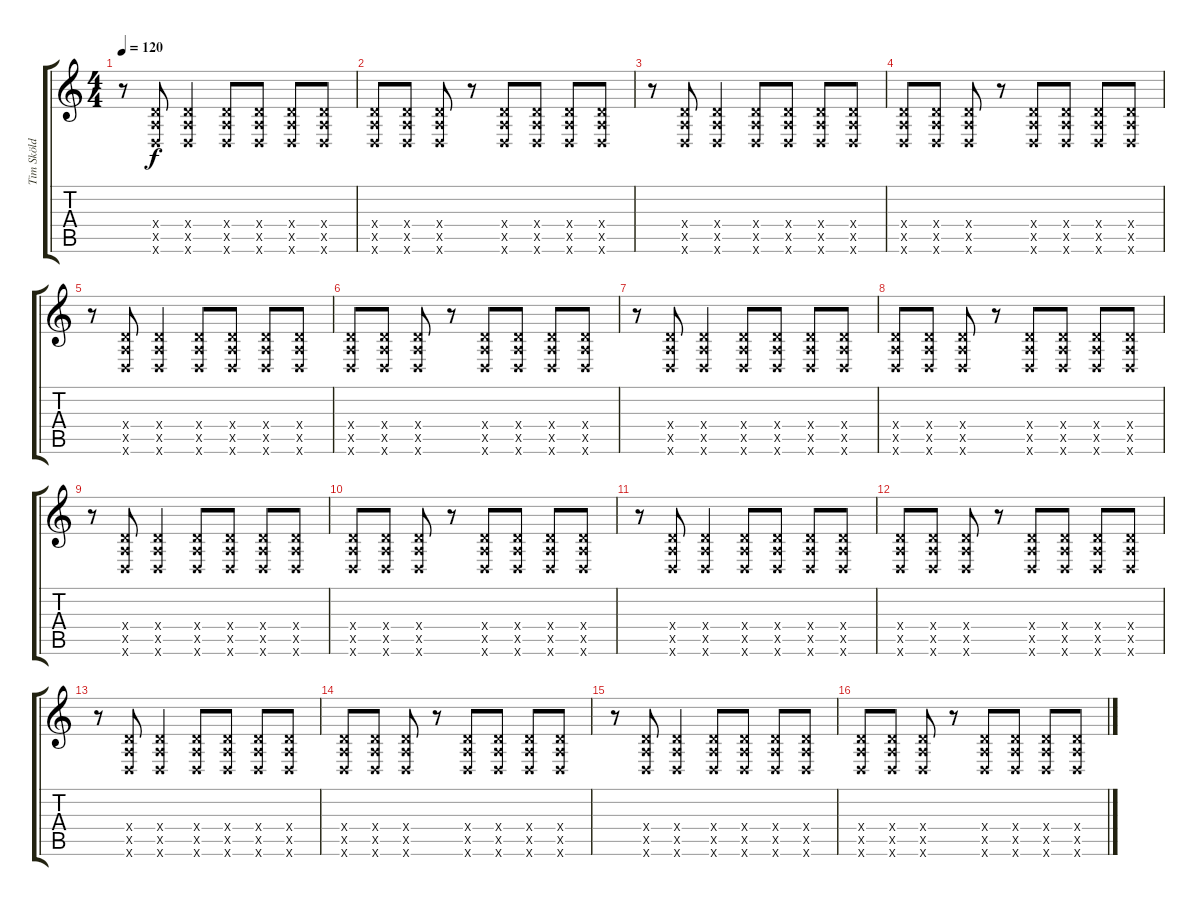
\track ("Tim Sköld" "Tim Sköld") {instrument distortionguitar}
\staff {score tabs}
\tuning (E4 B3 G3 D3 A2 D2) {hide}
\ts (4 4)
\tempo 120
\clef g2
\ks c
r.8{dy f} (0.4{x} 0.5{x} 0.6{x}).8 (0.4{x} 0.5{x} 0.6{x}).4 (0.4{x} 0.5{x} 0.6{x}).8 (0.4{x} 0.5{x} 0.6{x}).8 (0.4{x} 0.5{x} 0.6{x}).8 (0.4{x} 0.5{x} 0.6{x}).8 |
(0.4{x} 0.5{x} 0.6{x}).8 (0.4{x} 0.5{x} 0.6{x}).8 (0.4{x} 0.5{x} 0.6{x}).8 r.8 (0.4{x} 0.5{x} 0.6{x}).8 (0.4{x} 0.5{x} 0.6{x}).8 (0.4{x} 0.5{x} 0.6{x}).8 (0.4{x} 0.5{x} 0.6{x}).8 |
r.8 (0.4{x} 0.5{x} 0.6{x}).8 (0.4{x} 0.5{x} 0.6{x}).4 (0.4{x} 0.5{x} 0.6{x}).8 (0.4{x} 0.5{x} 0.6{x}).8 (0.4{x} 0.5{x} 0.6{x}).8 (0.4{x} 0.5{x} 0.6{x}).8 |
(0.4{x} 0.5{x} 0.6{x}).8 (0.4{x} 0.5{x} 0.6{x}).8 (0.4{x} 0.5{x} 0.6{x}).8 r.8 (0.4{x} 0.5{x} 0.6{x}).8 (0.4{x} 0.5{x} 0.6{x}).8 (0.4{x} 0.5{x} 0.6{x}).8 (0.4{x} 0.5{x} 0.6{x}).8 |
r.8 (0.4{x} 0.5{x} 0.6{x}).8 (0.4{x} 0.5{x} 0.6{x}).4 (0.4{x} 0.5{x} 0.6{x}).8 (0.4{x} 0.5{x} 0.6{x}).8 (0.4{x} 0.5{x} 0.6{x}).8 (0.4{x} 0.5{x} 0.6{x}).8 |
(0.4{x} 0.5{x} 0.6{x}).8 (0.4{x} 0.5{x} 0.6{x}).8 (0.4{x} 0.5{x} 0.6{x}).8 r.8 (0.4{x} 0.5{x} 0.6{x}).8 (0.4{x} 0.5{x} 0.6{x}).8 (0.4{x} 0.5{x} 0.6{x}).8 (0.4{x} 0.5{x} 0.6{x}).8 |
r.8 (0.4{x} 0.5{x} 0.6{x}).8 (0.4{x} 0.5{x} 0.6{x}).4 (0.4{x} 0.5{x} 0.6{x}).8 (0.4{x} 0.5{x} 0.6{x}).8 (0.4{x} 0.5{x} 0.6{x}).8 (0.4{x} 0.5{x} 0.6{x}).8 |
(0.4{x} 0.5{x} 0.6{x}).8 (0.4{x} 0.5{x} 0.6{x}).8 (0.4{x} 0.5{x} 0.6{x}).8 r.8 (0.4{x} 0.5{x} 0.6{x}).8 (0.4{x} 0.5{x} 0.6{x}).8 (0.4{x} 0.5{x} 0.6{x}).8 (0.4{x} 0.5{x} 0.6{x}).8 |
r.8 (0.4{x} 0.5{x} 0.6{x}).8 (0.4{x} 0.5{x} 0.6{x}).4 (0.4{x} 0.5{x} 0.6{x}).8 (0.4{x} 0.5{x} 0.6{x}).8 (0.4{x} 0.5{x} 0.6{x}).8 (0.4{x} 0.5{x} 0.6{x}).8 |
(0.4{x} 0.5{x} 0.6{x}).8 (0.4{x} 0.5{x} 0.6{x}).8 (0.4{x} 0.5{x} 0.6{x}).8 r.8 (0.4{x} 0.5{x} 0.6{x}).8 (0.4{x} 0.5{x} 0.6{x}).8 (0.4{x} 0.5{x} 0.6{x}).8 (0.4{x} 0.5{x} 0.6{x}).8 |
r.8 (0.4{x} 0.5{x} 0.6{x}).8 (0.4{x} 0.5{x} 0.6{x}).4 (0.4{x} 0.5{x} 0.6{x}).8 (0.4{x} 0.5{x} 0.6{x}).8 (0.4{x} 0.5{x} 0.6{x}).8 (0.4{x} 0.5{x} 0.6{x}).8 |
(0.4{x} 0.5{x} 0.6{x}).8 (0.4{x} 0.5{x} 0.6{x}).8 (0.4{x} 0.5{x} 0.6{x}).8 r.8 (0.4{x} 0.5{x} 0.6{x}).8 (0.4{x} 0.5{x} 0.6{x}).8 (0.4{x} 0.5{x} 0.6{x}).8 (0.4{x} 0.5{x} 0.6{x}).8 |
r.8 (0.4{x} 0.5{x} 0.6{x}).8 (0.4{x} 0.5{x} 0.6{x}).4 (0.4{x} 0.5{x} 0.6{x}).8 (0.4{x} 0.5{x} 0.6{x}).8 (0.4{x} 0.5{x} 0.6{x}).8 (0.4{x} 0.5{x} 0.6{x}).8 |
(0.4{x} 0.5{x} 0.6{x}).8 (0.4{x} 0.5{x} 0.6{x}).8 (0.4{x} 0.5{x} 0.6{x}).8 r.8 (0.4{x} 0.5{x} 0.6{x}).8 (0.4{x} 0.5{x} 0.6{x}).8 (0.4{x} 0.5{x} 0.6{x}).8 (0.4{x} 0.5{x} 0.6{x}).8 |
r.8 (0.4{x} 0.5{x} 0.6{x}).8 (0.4{x} 0.5{x} 0.6{x}).4 (0.4{x} 0.5{x} 0.6{x}).8 (0.4{x} 0.5{x} 0.6{x}).8 (0.4{x} 0.5{x} 0.6{x}).8 (0.4{x} 0.5{x} 0.6{x}).8 |
(0.4{x} 0.5{x} 0.6{x}).8 (0.4{x} 0.5{x} 0.6{x}).8 (0.4{x} 0.5{x} 0.6{x}).8 r.8 (0.4{x} 0.5{x} 0.6{x}).8 (0.4{x} 0.5{x} 0.6{x}).8 (0.4{x} 0.5{x} 0.6{x}).8 (0.4{x} 0.5{x} 0.6{x}).8
